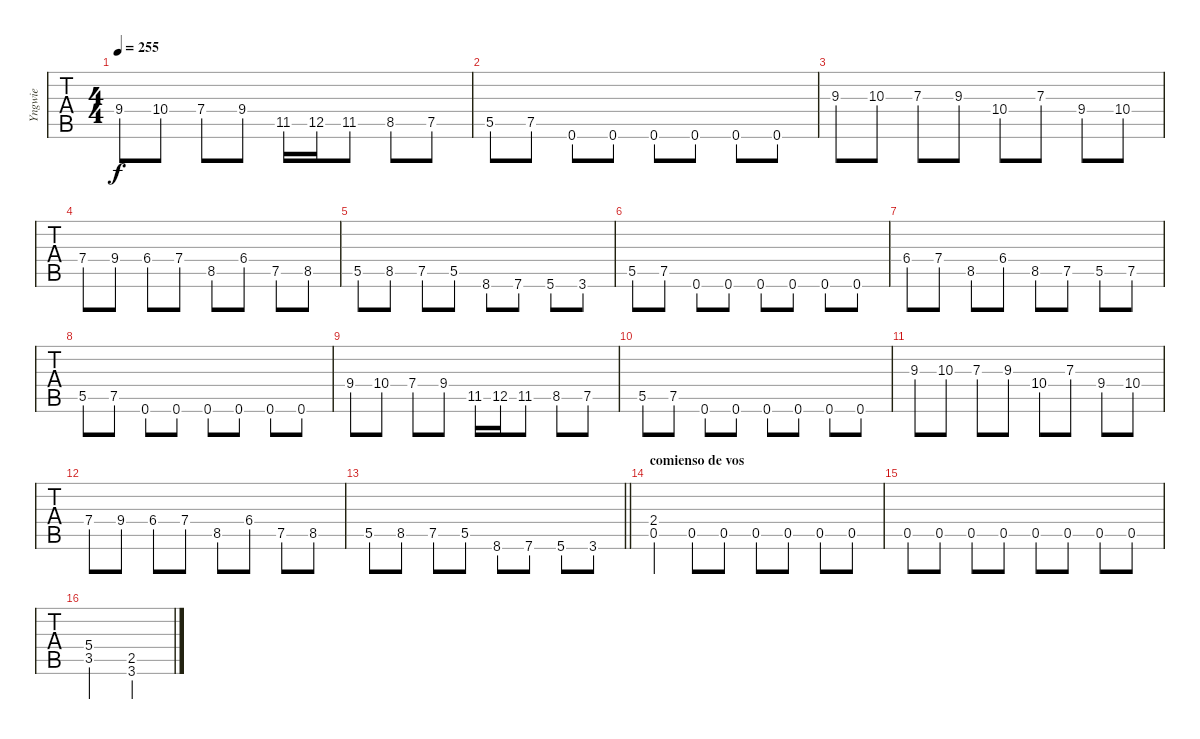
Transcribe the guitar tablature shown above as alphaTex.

\track ("Yngwie" "Yngwie") {instrument distortionguitar}
\staff {tabs}
\tuning (Eb4 Bb3 Gb3 Db3 Ab2 Eb2) {hide}
\ts (4 4)
\tempo 255
\clef g2
\ks c
9.4.8{dy f} 10.4.8 7.4.8 9.4.8 11.5.16 12.5.16 11.5.8 8.5.8 7.5.8 |
5.5.8 7.5.8 0.6.8 0.6.8 0.6.8 0.6.8 0.6.8 0.6.8 |
9.3.8 10.3.8 7.3.8 9.3.8 10.4.8 7.3.8 9.4.8 10.4.8 |
7.4.8 9.4.8 6.4.8 7.4.8 8.5.8 6.4.8 7.5.8 8.5.8 |
5.5.8 8.5.8 7.5.8 5.5.8 8.6.8 7.6.8 5.6.8 3.6.8 |
5.5.8{volume 13 instrument distortionguitar} 7.5.8 0.6.8 0.6.8 0.6.8 0.6.8 0.6.8 0.6.8 |
6.4.8 7.4.8 8.5.8 6.4.8 8.5.8 7.5.8 5.5.8 7.5.8 |
5.5.8 7.5.8 0.6.8 0.6.8 0.6.8 0.6.8 0.6.8 0.6.8 |
9.4.8 10.4.8 7.4.8 9.4.8 11.5.16 12.5.16 11.5.8 8.5.8 7.5.8 |
5.5.8 7.5.8 0.6.8 0.6.8 0.6.8 0.6.8 0.6.8 0.6.8 |
9.3.8 10.3.8 7.3.8 9.3.8 10.4.8 7.3.8 9.4.8 10.4.8 |
7.4.8 9.4.8 6.4.8 7.4.8 8.5.8 6.4.8 7.5.8 8.5.8 |
\barLineRight lightlight
5.5.8 8.5.8 7.5.8 5.5.8 8.6.8 7.6.8 5.6.8 3.6.8 |
\section ("" "comienso de vos")
(2.4 0.5).4 0.5.8 0.5.8 0.5.8 0.5.8 0.5.8 0.5.8 |
0.5.8 0.5.8 0.5.8 0.5.8 0.5.8 0.5.8 0.5.8 0.5.8 |
(5.4 3.5).2 (2.5 3.6).2
